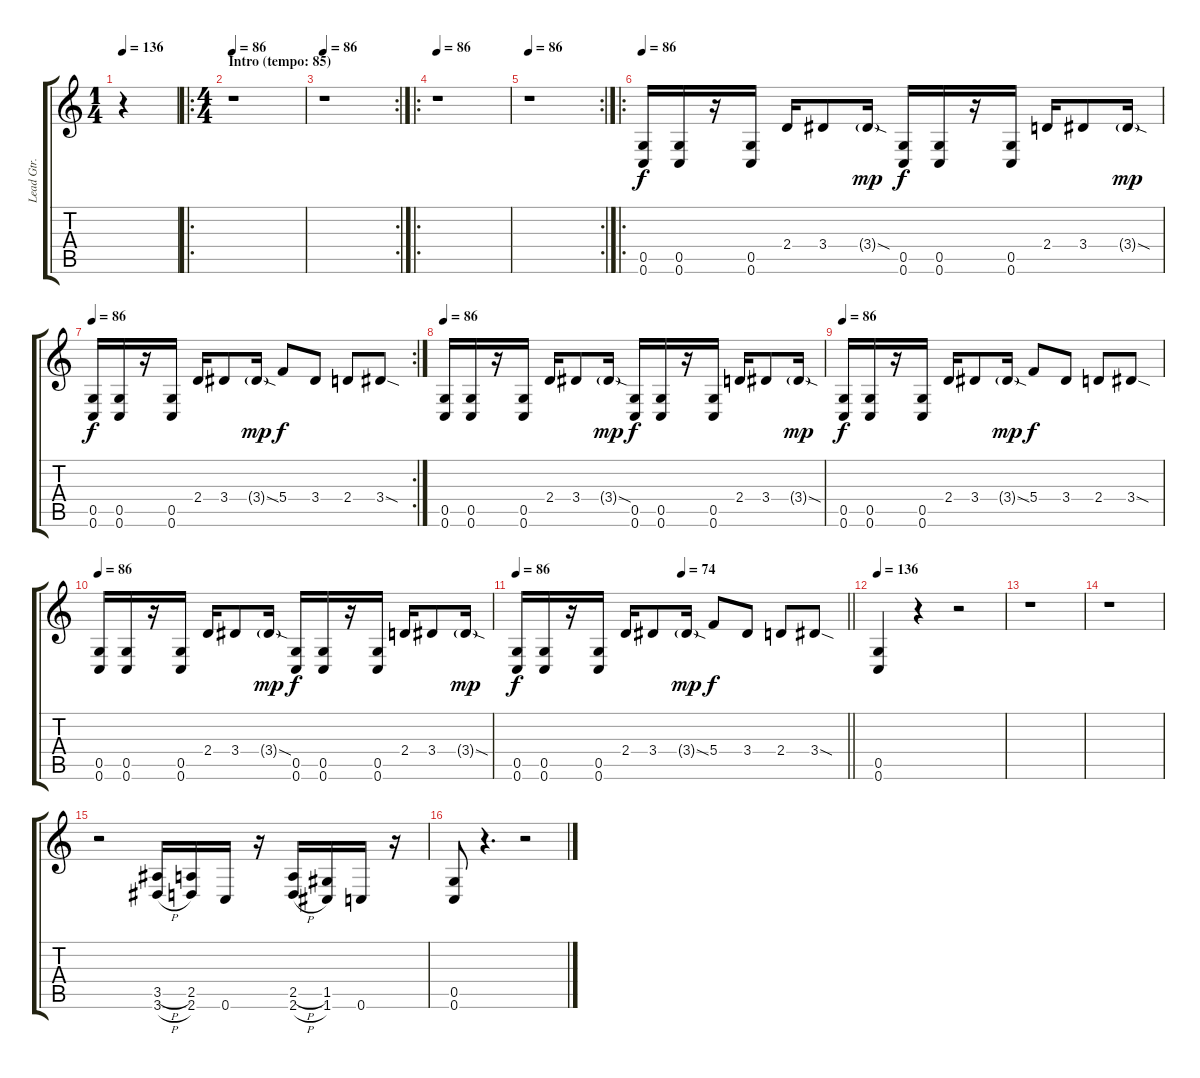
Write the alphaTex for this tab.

\track ("Lead Gtr. (dist. elec.)" "Lead Gtr. ") {instrument distortionguitar}
\staff {score tabs}
\tuning (D4 A3 F3 C3 G2 C2) {hide}
\ts (1 4)
\tempo 136
\tempo 86
\tempo 136
\clef g2
\ks c
r.4{dy f instrument distortionguitar} |
\ro
\ts (4 4)
\section ("" "Intro (tempo: 85)")
\tempo 86
r.1 |
\rc 2
\tempo 86
r.1 |
\ro
\tempo 86
r.1 |
\rc 2
\tempo 86
r.1 |
\ro
\tempo 86
(0.5 0.6).16 (0.5 0.6).16 r.16 (0.5 0.6).16 2.4.16 3.4.8 3.4{sod g}.16{dy mp} (0.5 0.6).16{dy f} (0.5 0.6).16 r.16 (0.5 0.6).16 2.4.16 3.4.8 3.4{sod g}.16{dy mp} |
\rc 2
\tempo 86
(0.5 0.6).16{dy f} (0.5 0.6).16 r.16 (0.5 0.6).16 2.4.16 3.4.8 3.4{sod g}.16{dy mp} 5.4.8{dy f} 3.4.8 2.4.8 3.4{sod}.8 |
\tempo 86
(0.5 0.6).16 (0.5 0.6).16 r.16 (0.5 0.6).16 2.4.16 3.4.8 3.4{sod g}.16{dy mp} (0.5 0.6).16{dy f} (0.5 0.6).16 r.16 (0.5 0.6).16 2.4.16 3.4.8 3.4{sod g}.16{dy mp} |
\tempo 86
(0.5 0.6).16{dy f} (0.5 0.6).16 r.16 (0.5 0.6).16 2.4.16 3.4.8 3.4{sod g}.16{dy mp} 5.4.8{dy f} 3.4.8 2.4.8 3.4{sod}.8 |
\tempo 86
(0.5 0.6).16 (0.5 0.6).16 r.16 (0.5 0.6).16 2.4.16 3.4.8 3.4{sod g}.16{dy mp} (0.5 0.6).16{dy f} (0.5 0.6).16 r.16 (0.5 0.6).16 2.4.16 3.4.8 3.4{sod g}.16{dy mp} |
\tempo 86
\tempo (74 0.5)
\barLineRight lightlight
(0.5 0.6).16{dy f} (0.5 0.6).16 r.16 (0.5 0.6).16 2.4.16 3.4.8 3.4{sod g}.16{dy mp} 5.4.8{dy f} 3.4.8 2.4.8 3.4{sod}.8 |
\tempo 136
(0.5 0.6).4 r.4 r.2 |
r.1 |
r.1 |
r.2 (3.5{h} 3.6{h}).16 (2.5 2.6).16 0.6.16 r.16 (2.5{h} 2.6{h}).16 (1.5 1.6).16 0.6.16 r.16 |
(0.5 0.6).8 r.4{d} r.2
